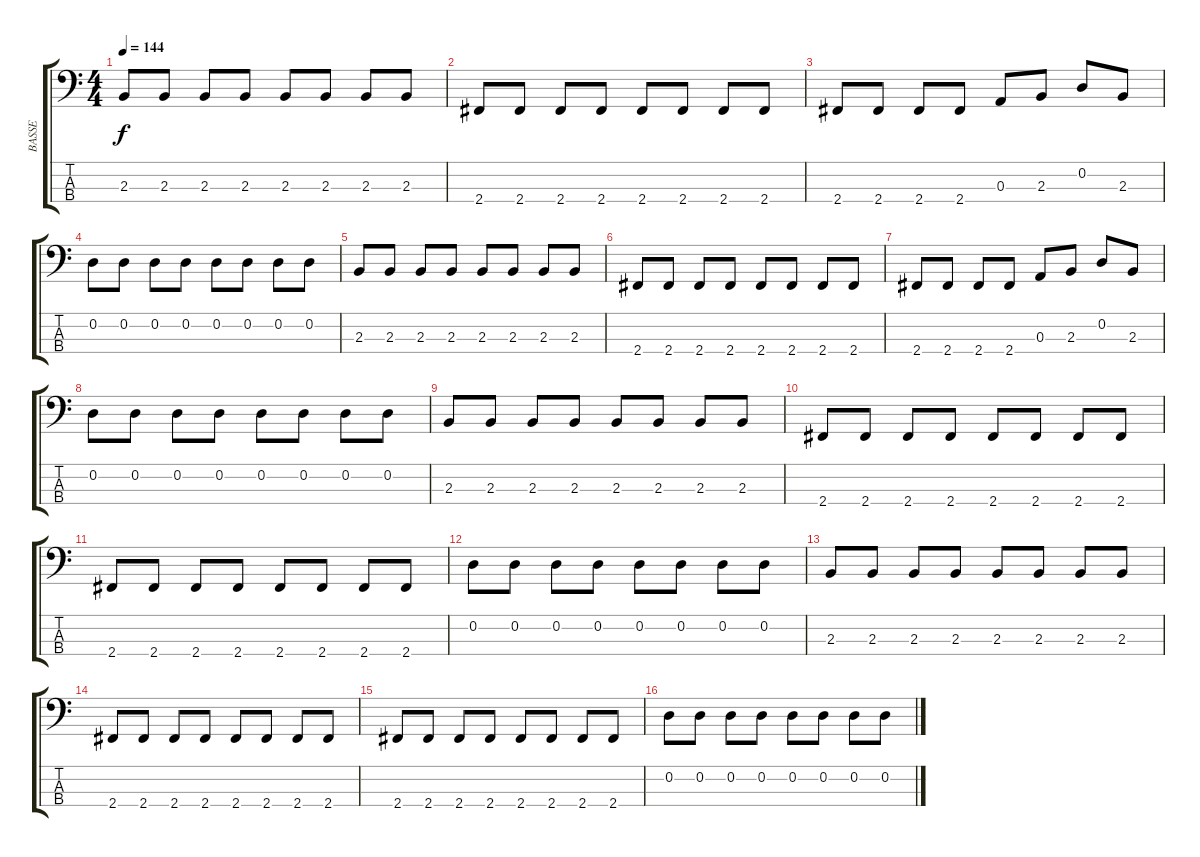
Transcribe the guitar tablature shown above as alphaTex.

\track ("BASSE" "BASSE") {instrument slapbass2}
\staff {score tabs}
\tuning (G2 D2 A1 E1) {hide}
\ts (4 4)
\tempo 144
\clef f4
\ks c
2.3.8{dy f} 2.3.8 2.3.8 2.3.8 2.3.8 2.3.8 2.3.8 2.3.8 |
2.4.8 2.4.8 2.4.8 2.4.8 2.4.8 2.4.8 2.4.8 2.4.8 |
2.4.8 2.4.8 2.4.8 2.4.8 0.3.8 2.3.8 0.2.8 2.3.8 |
0.2.8 0.2.8 0.2.8 0.2.8 0.2.8 0.2.8 0.2.8 0.2.8 |
2.3.8 2.3.8 2.3.8 2.3.8 2.3.8 2.3.8 2.3.8 2.3.8 |
2.4.8 2.4.8 2.4.8 2.4.8 2.4.8 2.4.8 2.4.8 2.4.8 |
2.4.8 2.4.8 2.4.8 2.4.8 0.3.8 2.3.8 0.2.8 2.3.8 |
0.2.8 0.2.8 0.2.8 0.2.8 0.2.8 0.2.8 0.2.8 0.2.8 |
2.3.8 2.3.8 2.3.8 2.3.8 2.3.8 2.3.8 2.3.8 2.3.8 |
2.4.8 2.4.8 2.4.8 2.4.8 2.4.8 2.4.8 2.4.8 2.4.8 |
2.4.8 2.4.8 2.4.8 2.4.8 2.4.8 2.4.8 2.4.8 2.4.8 |
0.2.8 0.2.8 0.2.8 0.2.8 0.2.8 0.2.8 0.2.8 0.2.8 |
2.3.8 2.3.8 2.3.8 2.3.8 2.3.8 2.3.8 2.3.8 2.3.8 |
2.4.8 2.4.8 2.4.8 2.4.8 2.4.8 2.4.8 2.4.8 2.4.8 |
2.4.8 2.4.8 2.4.8 2.4.8 2.4.8 2.4.8 2.4.8 2.4.8 |
0.2.8 0.2.8 0.2.8 0.2.8 0.2.8 0.2.8 0.2.8 0.2.8
